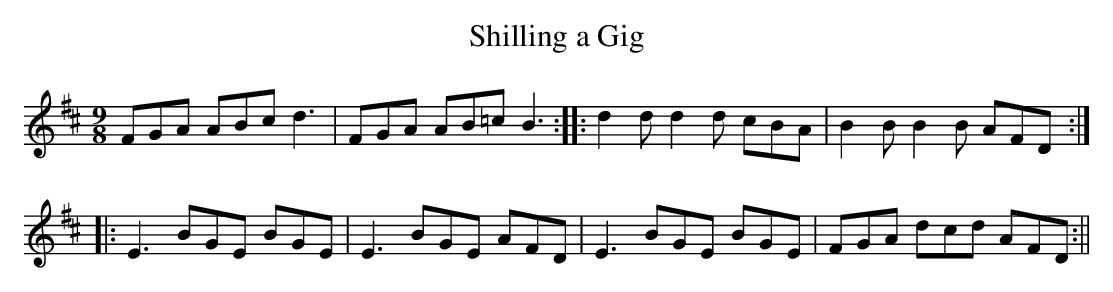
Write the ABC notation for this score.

X:1
T:Shilling a Gig
M:9/8
L:1/8
K:D
FGA ABc d3|FGA AB=c B3::d2d d2d cBA|B2B B2B AFD:|
|:E3 BGE BGE|E3 BGE AFD|E3 BGE BGE|FGA dcd AFD:||
